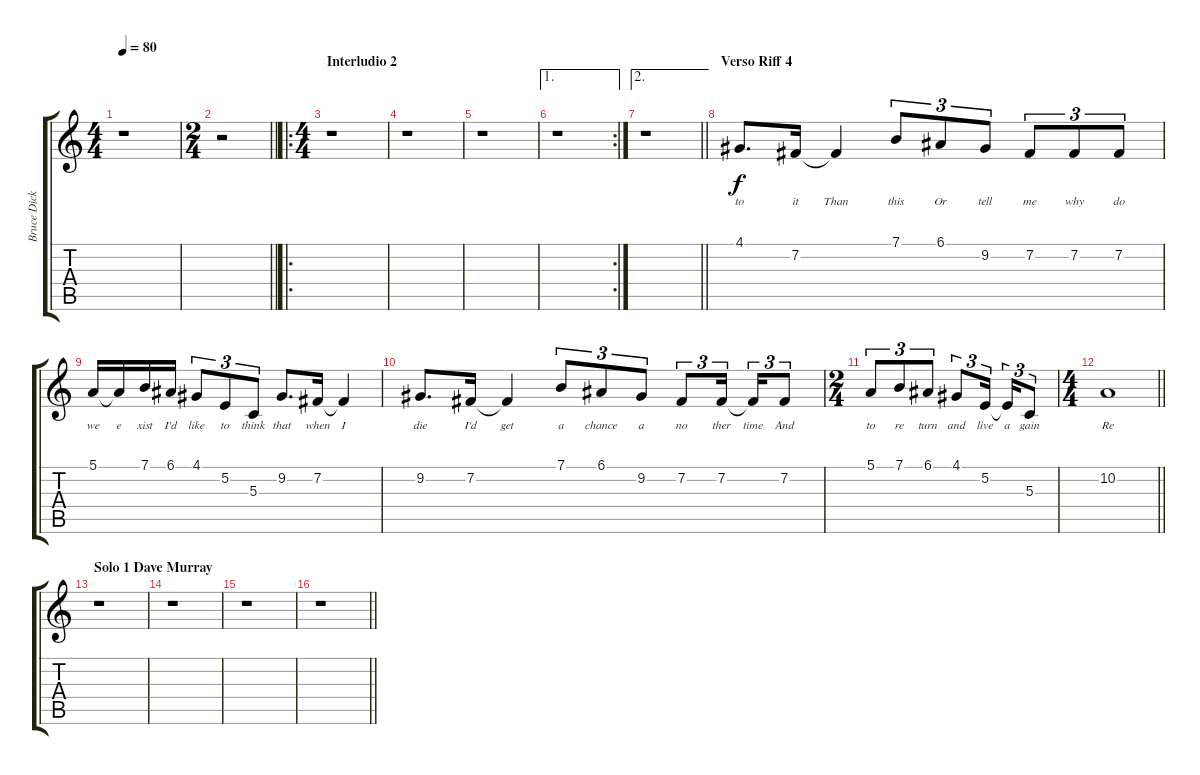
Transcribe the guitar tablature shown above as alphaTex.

\track ("Bruce Dickinson" "Bruce Dick") {instrument lead2sawtooth}
\staff {score tabs}
\tuning (E4 B3 G3 D3 A2 E2) {hide}
\ts (4 4)
\tempo 80
\clef g2
\ks c
r.1{dy f} |
\ts (2 4)
\barLineRight lightlight
r.2 |
\ro
\ts (4 4)
\section ("" "Interludio 2")
r.1 |
r.1 |
r.1 |
\ae 1
\rc 2
r.1 |
\ae 2
\barLineRight lightlight
r.1 |
\section ("" "Verso Riff 4")
4.1.8{d lyrics (0 "to") lyrics (1 "") lyrics (2 "") lyrics (3 "") lyrics (4 "")} 7.2.16{lyrics (0 "it") lyrics (1 "") lyrics (2 "") lyrics (3 "") lyrics (4 "")} 7.2{t}.4{lyrics (0 "Than") lyrics (1 "") lyrics (2 "") lyrics (3 "") lyrics (4 "")} 7.1.8{tu (3 2) lyrics (0 "this") lyrics (1 "") lyrics (2 "") lyrics (3 "") lyrics (4 "")} 6.1.8{tu (3 2) lyrics (0 "Or") lyrics (1 "") lyrics (2 "") lyrics (3 "") lyrics (4 "")} 9.2.8{tu (3 2) lyrics (0 "tell") lyrics (1 "") lyrics (2 "") lyrics (3 "") lyrics (4 "")} 7.2.8{tu (3 2) lyrics (0 "me") lyrics (1 "") lyrics (2 "") lyrics (3 "") lyrics (4 "")} 7.2.8{tu (3 2) lyrics (0 "why") lyrics (1 "") lyrics (2 "") lyrics (3 "") lyrics (4 "")} 7.2.8{tu (3 2) lyrics (0 "do") lyrics (1 "") lyrics (2 "") lyrics (3 "") lyrics (4 "")} |
5.1.16{lyrics (0 "we") lyrics (1 "") lyrics (2 "") lyrics (3 "") lyrics (4 "")} 5.1{t}.16{lyrics (0 "e") lyrics (1 "") lyrics (2 "") lyrics (3 "") lyrics (4 "")} 7.1.16{lyrics (0 "xist") lyrics (1 "") lyrics (2 "") lyrics (3 "") lyrics (4 "")} 6.1.16{lyrics (0 "I'd") lyrics (1 "") lyrics (2 "") lyrics (3 "") lyrics (4 "")} 4.1.8{tu (3 2) lyrics (0 "like") lyrics (1 "") lyrics (2 "") lyrics (3 "") lyrics (4 "")} 5.2.8{tu (3 2) lyrics (0 "to") lyrics (1 "") lyrics (2 "") lyrics (3 "") lyrics (4 "")} 5.3.8{tu (3 2) lyrics (0 "think") lyrics (1 "") lyrics (2 "") lyrics (3 "") lyrics (4 "")} 9.2.8{d lyrics (0 "that") lyrics (1 "") lyrics (2 "") lyrics (3 "") lyrics (4 "")} 7.2.16{lyrics (0 "when") lyrics (1 "") lyrics (2 "") lyrics (3 "") lyrics (4 "")} 7.2{t}.4{lyrics (0 "I") lyrics (1 "") lyrics (2 "") lyrics (3 "") lyrics (4 "")} |
9.2.8{d lyrics (0 "die") lyrics (1 "") lyrics (2 "") lyrics (3 "") lyrics (4 "")} 7.2.16{lyrics (0 "I'd") lyrics (1 "") lyrics (2 "") lyrics (3 "") lyrics (4 "")} 7.2{t}.4{lyrics (0 "get") lyrics (1 "") lyrics (2 "") lyrics (3 "") lyrics (4 "")} 7.1.8{tu (3 2) lyrics (0 "a") lyrics (1 "") lyrics (2 "") lyrics (3 "") lyrics (4 "")} 6.1.8{tu (3 2) lyrics (0 "chance") lyrics (1 "") lyrics (2 "") lyrics (3 "") lyrics (4 "")} 9.2.8{tu (3 2) lyrics (0 "a") lyrics (1 "") lyrics (2 "") lyrics (3 "") lyrics (4 "")} 7.2.8{tu (3 2) lyrics (0 "no") lyrics (1 "") lyrics (2 "") lyrics (3 "") lyrics (4 "")} 7.2.16{tu (3 2) lyrics (0 "ther") lyrics (1 "") lyrics (2 "") lyrics (3 "") lyrics (4 "") beam splitsecondary} 7.2{t}.16{tu (3 2) lyrics (0 "time") lyrics (1 "") lyrics (2 "") lyrics (3 "") lyrics (4 "")} 7.2.8{tu (3 2) lyrics (0 "And") lyrics (1 "") lyrics (2 "") lyrics (3 "") lyrics (4 "")} |
\ts (2 4)
5.1.8{tu (3 2) lyrics (0 "to") lyrics (1 "") lyrics (2 "") lyrics (3 "") lyrics (4 "")} 7.1.8{tu (3 2) lyrics (0 "re") lyrics (1 "") lyrics (2 "") lyrics (3 "") lyrics (4 "")} 6.1.8{tu (3 2) lyrics (0 "turn") lyrics (1 "") lyrics (2 "") lyrics (3 "") lyrics (4 "")} 4.1.8{tu (3 2) lyrics (0 "and") lyrics (1 "") lyrics (2 "") lyrics (3 "") lyrics (4 "")} 5.2.16{tu (3 2) lyrics (0 "live") lyrics (1 "") lyrics (2 "") lyrics (3 "") lyrics (4 "") beam splitsecondary} 5.2{t}.16{tu (3 2) lyrics (0 "a") lyrics (1 "") lyrics (2 "") lyrics (3 "") lyrics (4 "")} 5.3.8{tu (3 2) lyrics (0 "gain") lyrics (1 "") lyrics (2 "") lyrics (3 "") lyrics (4 "")} |
\ts (4 4)
\barLineRight lightlight
10.2.1{lyrics (0 "Re") lyrics (1 "") lyrics (2 "") lyrics (3 "") lyrics (4 "")} |
\section ("" "Solo 1 Dave Murray")
r.1 |
r.1 |
r.1 |
\barLineRight lightlight
r.1
